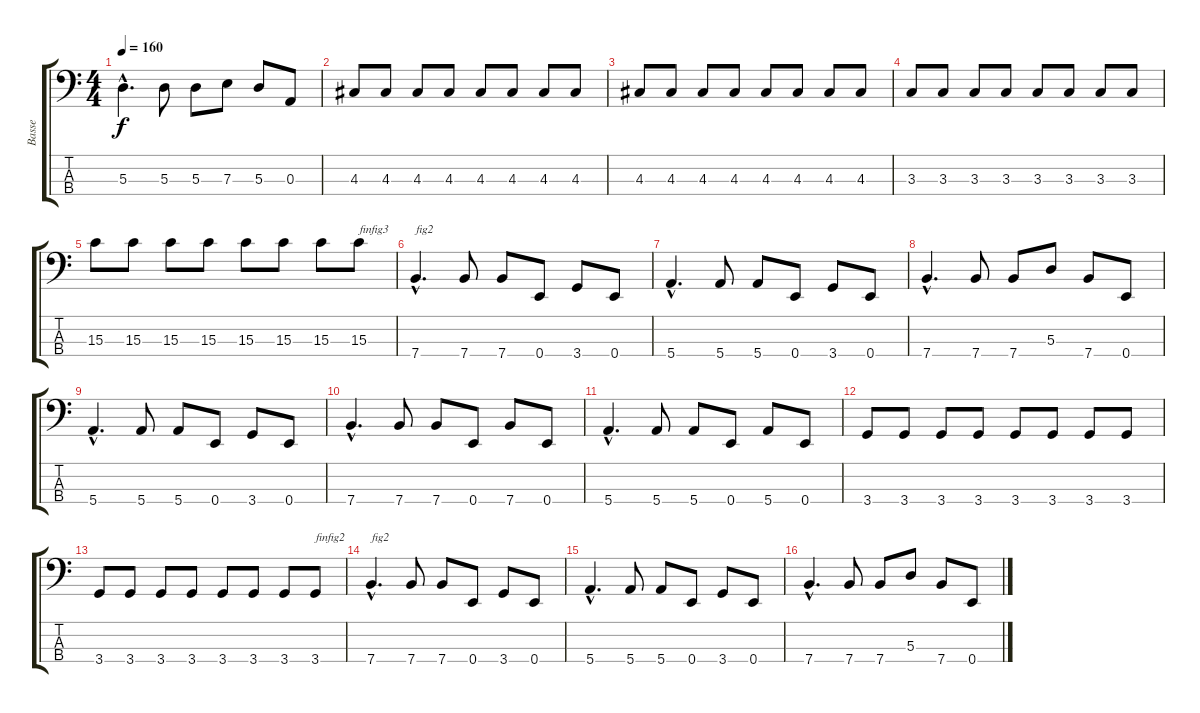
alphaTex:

\track ("Basse" "Basse") {instrument electricbassfinger}
\staff {score tabs}
\tuning (G2 D2 A1 E1) {hide}
\ts (4 4)
\tempo 160
\clef f4
\ks c
5.3{hac}.4{d dy f} 5.3.8 5.3.8 7.3.8 5.3.8 0.3.8 |
4.3.8 4.3.8 4.3.8 4.3.8 4.3.8 4.3.8 4.3.8 4.3.8 |
4.3.8 4.3.8 4.3.8 4.3.8 4.3.8 4.3.8 4.3.8 4.3.8 |
3.3.8 3.3.8 3.3.8 3.3.8 3.3.8 3.3.8 3.3.8 3.3.8 |
15.3.8 15.3.8 15.3.8 15.3.8 15.3.8 15.3.8 15.3.8 15.3.8{txt "finfig3"} |
7.4{hac}.4{d txt "fig2"} 7.4.8 7.4.8 0.4.8 3.4.8 0.4.8 |
5.4{hac}.4{d} 5.4.8 5.4.8 0.4.8 3.4.8 0.4.8 |
7.4{hac}.4{d} 7.4.8 7.4.8 5.3.8 7.4.8 0.4.8 |
5.4{hac}.4{d} 5.4.8 5.4.8 0.4.8 3.4.8 0.4.8 |
7.4{hac}.4{d} 7.4.8 7.4.8 0.4.8 7.4.8 0.4.8 |
5.4{hac}.4{d} 5.4.8 5.4.8 0.4.8 5.4.8 0.4.8 |
3.4.8 3.4.8 3.4.8 3.4.8 3.4.8 3.4.8 3.4.8 3.4.8 |
3.4.8 3.4.8 3.4.8 3.4.8 3.4.8 3.4.8 3.4.8 3.4.8{txt "finfig2"} |
7.4{hac}.4{d txt "fig2"} 7.4.8 7.4.8 0.4.8 3.4.8 0.4.8 |
5.4{hac}.4{d} 5.4.8 5.4.8 0.4.8 3.4.8 0.4.8 |
7.4{hac}.4{d} 7.4.8 7.4.8 5.3.8 7.4.8 0.4.8
